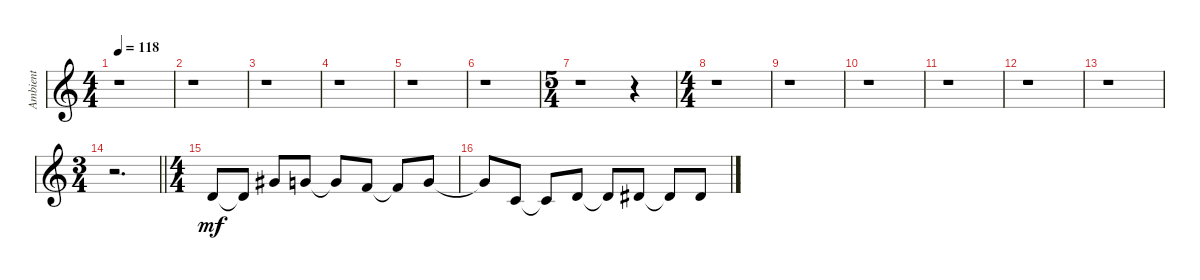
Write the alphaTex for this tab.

\track ("Ambient" "Ambient") {instrument fx6goblins}
\staff {score}
\tuning (E4 B3 G3 D3 A2 E2) {hide}
\ts (4 4)
\tempo 118
\clef g2
\ks c
r.1{dy mf instrument fx6goblins} |
r.1 |
r.1 |
r.1 |
r.1 |
r.1 |
\ts (5 4)
r.1 r.4 |
\ts (4 4)
r.1 |
r.1 |
r.1 |
r.1 |
r.1 |
r.1 |
\ts (3 4)
\barLineRight lightlight
r.2{d} |
\ts (4 4)
3.2.8 3.2{t}.8 4.1.8 3.1.8 3.1{t}.8 1.1.8 1.1{t}.8 3.1.8 |
3.1{t}.8 1.2.8 1.2{t}.8 3.2.8 3.2{t}.8 4.2.8 4.2{t}.8 4.2.8
